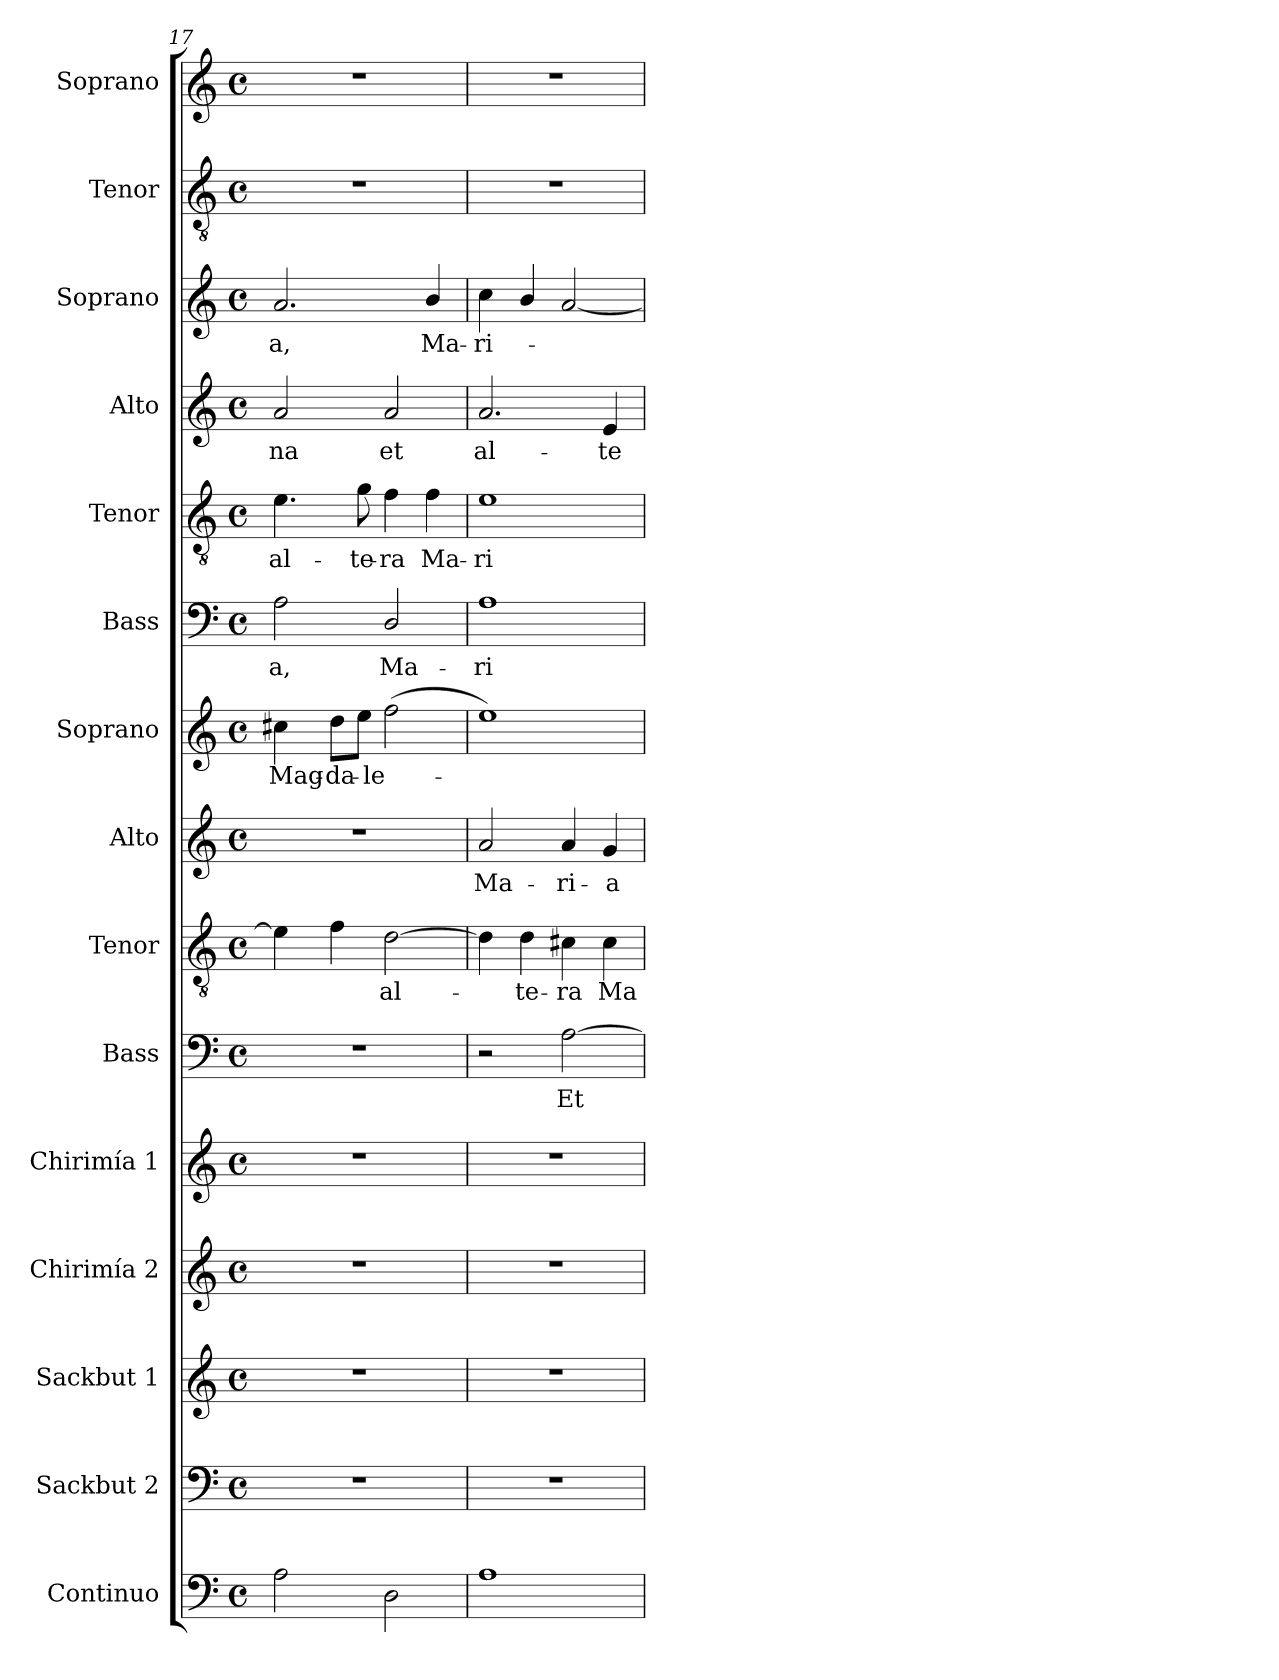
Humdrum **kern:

**kern	**kern	**kern	**kern	**kern	**kern	**text	**kern	**text	**kern	**text	**kern	**text	**kern	**text	**kern	**text	**kern	**text	**kern	**text	**kern	**kern
*part15	*part14	*part13	*part12	*part11	*part10	*part10	*part9	*part9	*part8	*part8	*part7	*part7	*part6	*part6	*part5	*part5	*part4	*part4	*part3	*part3	*part2	*part1
*staff15	*staff14	*staff13	*staff12	*staff11	*staff10	*staff10	*staff9	*staff9	*staff8	*staff8	*staff7	*staff7	*staff6	*staff6	*staff5	*staff5	*staff4	*staff4	*staff3	*staff3	*staff2	*staff1
*I"Continuo	*I"Sackbut 2	*I"Sackbut 1	*I"Chirimía 2	*I"Chirimía 1	*I"Bass	*	*I"Tenor	*	*I"Alto	*	*I"Soprano	*	*I"Bass	*	*I"Tenor	*	*I"Alto	*	*I"Soprano	*	*I"Tenor	*I"Soprano
*I'Cont.	*I'Scbt. 2	*I'Scbt. 1.	*I'Ch2.	*I'Ch1.	*I'B.	*	*I'T.	*	*I'A.	*	*I'S.	*	*I'B.	*	*I'T.	*	*I'A.	*	*I'S.	*	*I'T.	*I'S.
*clefF4	*clefF4	*clefG2	*clefG2	*clefG2	*clefF4	*	*clefGv2	*	*clefG2	*	*clefG2	*	*clefF4	*	*clefGv2	*	*clefG2	*	*clefG2	*	*clefGv2	*clefG2
*	*	*	*	*	*	*	*ITrd7c12	*	*	*	*	*	*	*	*ITrd7c12	*	*	*	*	*	*ITrd7c12	*
*k[]	*k[]	*k[]	*k[]	*k[]	*k[]	*	*k[]	*	*k[]	*	*k[]	*	*k[]	*	*k[]	*	*k[]	*	*k[]	*	*k[]	*k[]
*C:	*C:	*C:	*C:	*C:	*C:	*	*C:	*	*C:	*	*C:	*	*C:	*	*C:	*	*C:	*	*C:	*	*C:	*C:
*M4/4	*M4/4	*M4/4	*M4/4	*M4/4	*M4/4	*	*M4/4	*	*M4/4	*	*M4/4	*	*M4/4	*	*M4/4	*	*M4/4	*	*M4/4	*	*M4/4	*M4/4
*met(c)	*met(c)	*met(c)	*met(c)	*met(c)	*met(c)	*	*met(c)	*	*met(c)	*	*met(c)	*	*met(c)	*	*met(c)	*	*met(c)	*	*met(c)	*	*met(c)	*met(c)
=17	=17	=17	=17	=17	=17	=17	=17	=17	=17	=17	=17	=17	=17	=17	=17	=17	=17	=17	=17	=17	=17	=17
!	!	!	!	!	!	!	!	!	!	!	!	!LO:LY:b:color=#000000	!	!	!	!	!	!	!	!	!	!
!	!	!	!	!	!	!	!	!	!	!	!	!	!	!LO:LY:b:color=#000000	!	!	!	!	!	!	!	!
!	!	!	!	!	!	!	!	!	!	!	!	!	!	!	!	!LO:LY:b:color=#000000	!	!	!	!	!	!
!	!	!	!	!	!	!	!	!	!	!	!	!	!	!	!	!	!	!LO:LY:b:color=#000000	!	!	!	!
!	!	!	!	!	!	!	!	!	!	!	!	!	!	!	!	!	!	!	!	!LO:LY:b:color=#000000	!	!
2Ai\	1r	1r	1r	1r	1r	.	4Ei\]	.	1r	.	4cc#Xi\	Mag-	2Ai\	-a,	4.Ei\	al-	2ai/	-na	2.ai/	-a,	1r	1r
!	!	!	!	!	!	!	!	!	!	!	!	!LO:LY:b:color=#000000	!	!	!	!	!	!	!	!	!	!
.	.	.	.	.	.	.	4Fi\	.	.	.	8ddi\L	-da-	.	.	.	.	.	.	.	.	.	.
!	!	!	!	!	!	!	!	!	!	!	!	!	!	!	!	!LO:LY:b:color=#000000	!	!	!	!	!	!
.	.	.	.	.	.	.	.	.	.	.	8eei\J	.	.	.	8Gi\	-te-	.	.	.	.	.	.
!	!	!	!	!	!	!	!	!LO:LY:b:color=#000000	!	!	!	!	!	!	!	!	!	!	!	!	!	!
!	!	!	!	!	!	!	!	!	!	!	!	!LO:LY:b:color=#000000	!	!	!	!	!	!	!	!	!	!
!	!	!	!	!	!	!	!	!	!	!	!	!	!	!LO:LY:b:color=#000000	!	!	!	!	!	!	!	!
!	!	!	!	!	!	!	!	!	!	!	!	!	!	!	!	!LO:LY:b:color=#000000	!	!	!	!	!	!
!	!	!	!	!	!	!	!	!	!	!	!	!	!	!	!	!	!	!LO:LY:b:color=#000000	!	!	!	!
2Di\	.	.	.	.	.	.	[>2Di\	al-	.	.	(2ffi\	-le-	2Di/	Ma-	4Fi\	-ra	2ai/	et	.	.	.	.
!	!	!	!	!	!	!	!	!	!	!	!	!	!	!	!	!LO:LY:b:color=#000000	!	!	!	!	!	!
!	!	!	!	!	!	!	!	!	!	!	!	!	!	!	!	!	!	!	!	!LO:LY:b:color=#000000	!	!
.	.	.	.	.	.	.	.	.	.	.	.	.	.	.	4Fi\	Ma-	.	.	4bi/	Ma-	.	.
=18	=18	=18	=18	=18	=18	=18	=18	=18	=18	=18	=18	=18	=18	=18	=18	=18	=18	=18	=18	=18	=18	=18
!	!	!	!	!	!	!	!	!	!	!LO:LY:b:color=#000000	!	!	!	!	!	!	!	!	!	!	!	!
!	!	!	!	!	!	!	!	!	!	!	!	!	!	!LO:LY:b:color=#000000	!	!	!	!	!	!	!	!
!	!	!	!	!	!	!	!	!	!	!	!	!	!	!	!	!LO:LY:b:color=#000000	!	!	!	!	!	!
!	!	!	!	!	!	!	!	!	!	!	!	!	!	!	!	!	!	!LO:LY:b:color=#000000	!	!	!	!
!	!	!	!	!	!	!	!	!	!	!	!	!	!	!	!	!	!	!	!	!LO:LY:b:color=#000000	!	!
1Ai	1r	1r	1r	1r	2r	.	4Di\]	.	2ai/	Ma-	1eei)	.	1Ai	-ri-	1Ei	-ri-	2.ai/	al-	4cci\	-ri-	1r	1r
!	!	!	!	!	!	!	!	!LO:LY:b:color=#000000	!	!	!	!	!	!	!	!	!	!	!	!	!	!
.	.	.	.	.	.	.	4Di\	-te-	.	.	.	.	.	.	.	.	.	.	4bi/	.	.	.
!	!	!	!	!	!	!LO:LY:b:color=#000000	!	!	!	!	!	!	!	!	!	!	!	!	!	!	!	!
!	!	!	!	!	!	!	!	!LO:LY:b:color=#000000	!	!	!	!	!	!	!	!	!	!	!	!	!	!
!	!	!	!	!	!	!	!	!	!	!LO:LY:b:color=#000000	!	!	!	!	!	!	!	!	!	!	!	!
.	.	.	.	.	[>2Ai\	Et	4C#Xi\	-ra	4ai/	-ri-	.	.	.	.	.	.	.	.	[<2ai/	.	.	.
!	!	!	!	!	!	!	!	!LO:LY:b:color=#000000	!	!	!	!	!	!	!	!	!	!	!	!	!	!
!	!	!	!	!	!	!	!	!	!	!LO:LY:b:color=#000000	!	!	!	!	!	!	!	!	!	!	!	!
!	!	!	!	!	!	!	!	!	!	!	!	!	!	!	!	!	!	!LO:LY:b:color=#000000	!	!	!	!
.	.	.	.	.	.	.	4C#i\	Ma-	4gi/	-a	.	.	.	.	.	.	4ei/	-te-	.	.	.	.
=	=	=	=	=	=	=	=	=	=	=	=	=	=	=	=	=	=	=	=	=	=	=
*-	*-	*-	*-	*-	*-	*-	*-	*-	*-	*-	*-	*-	*-	*-	*-	*-	*-	*-	*-	*-	*-	*-
